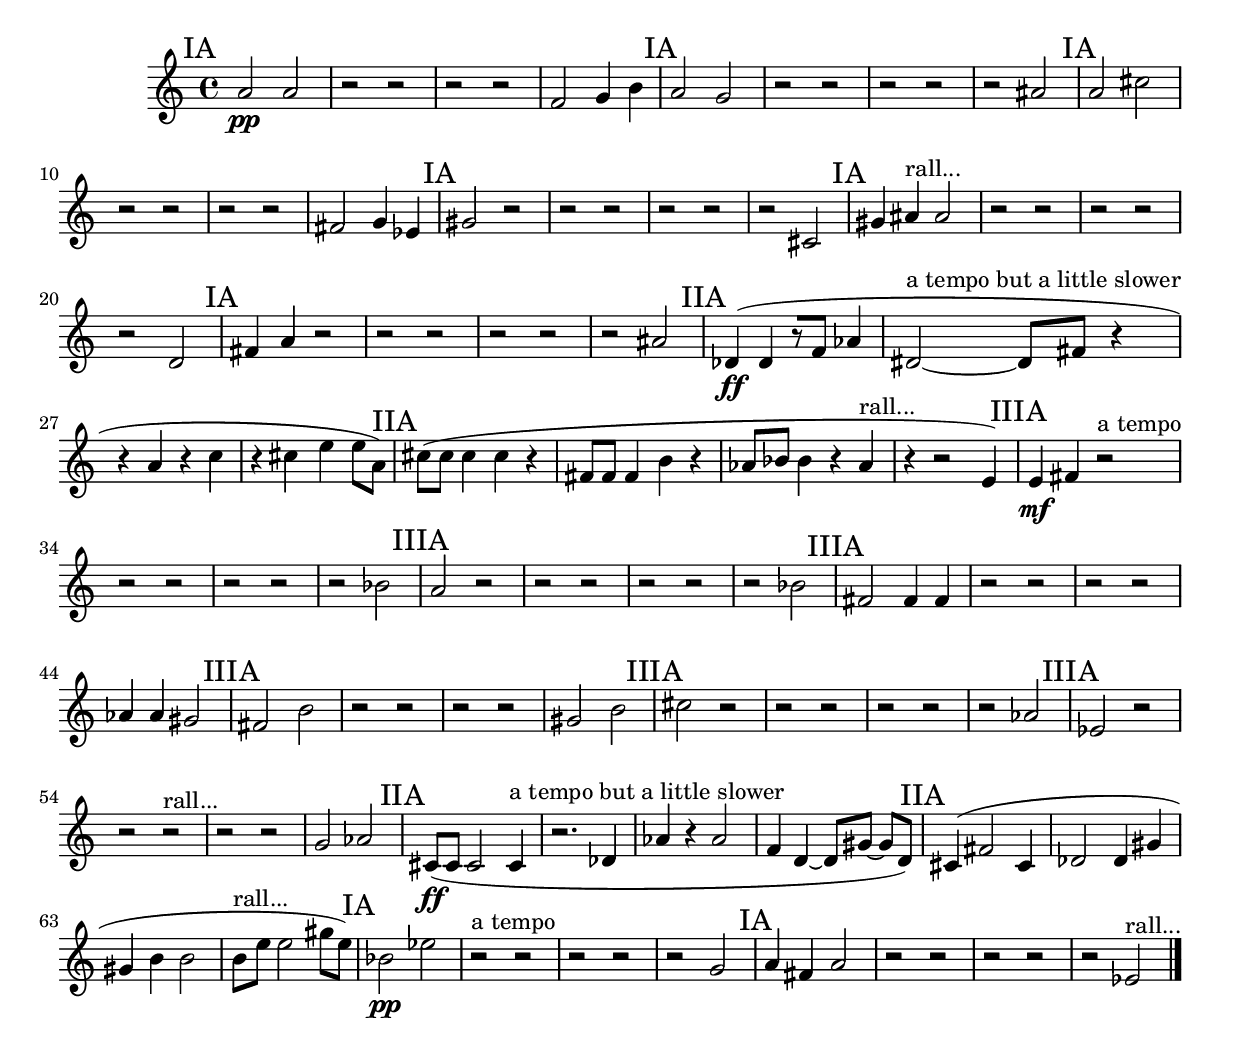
\new Voice {

|
\time 4/4
\mark "IA"
<a' >2 \pp
<a' >2
|
r2
r2
|
r2
r2
|
<f' >2
<g' >4
<b' >4
|
\mark "IA"
<a' >2
<g' >2
|
r2
r2
|
r2
r2
|
r2
<ais' >2
|
\mark "IA"
<a' >2
<cis'' >2
|
r2
r2
|
r2
r2
|
<fis' >2
<g' >4
<ees' >4
|
\mark "IA"
<gis' >2
r2
|
r2
r2
|
r2
r2
|
r2
<cis' >2
|
\mark "IA"
<gis' >4
<ais' >4 ^"rall..."
<ais' >2
|
r2
r2
|
r2
r2
|
r2
<d' >2
|
\mark "IA"
<fis' >4
<a' >4
r2
|
r2
r2
|
r2
r2
|
r2
<ais' >2
|
\mark "IIA"
<des' >4( \ff
<des' >4
r8[
<f' >8]
<aes' >4
|
<dis' >2~ ^"a tempo but a little slower"
<dis' >8[
<fis' >8]
r4
|
r4
<a' >4
r4
<c'' >4
|
r4
<cis'' >4
<e'' >4
<e'' >8[
<a' >8])
|
\mark "IIA"
<cis'' >8[(
<cis'' >8]
<cis'' >4
<cis'' >4
r4
|
<fis' >8[
<fis' >8]
<fis' >4
<b' >4
r4
|
<aes' >8[
<bes' >8]
<bes' >4
r4
<aes' >4 ^"rall..."
|
r4
r2
<e' >4)
|
\mark "IIIA"
<e' >4 \mf
<fis' >4
r2 ^"a tempo"
|
r2
r2
|
r2
r2
|
r2
<bes' >2
|
\mark "IIIA"
<a' >2
r2
|
r2
r2
|
r2
r2
|
r2
<bes' >2
|
\mark "IIIA"
<fis' >2
<fis' >4
<fis' >4
|
r2
r2
|
r2
r2
|
<aes' >4
<aes' >4
<gis' >2
|
\mark "IIIA"
<fis' >2
<b' >2
|
r2
r2
|
r2
r2
|
<gis' >2
<b' >2
|
\mark "IIIA"
<cis'' >2
r2
|
r2
r2
|
r2
r2
|
r2
<aes' >2
|
\mark "IIIA"
<ees' >2
r2
|
r2
r2 ^"rall..."
|
r2
r2
|
<g' >2
<aes' >2
|
\mark "IIA"
<cis' >8[( \ff
<cis' >8]
<cis' >2
<cis' >4 ^"a tempo but a little slower"
|
r2.
<des' >4
|
<aes' >4
r4
<aes' >2
|
<f' >4
<d' >4~
<d' >8[
<gis' >8~]
<gis' >8[
<d' >8])
|
\mark "IIA"
<cis' >4(
<fis' >2
<cis' >4
|
<des' >2
<des' >4
<gis' >4
|
<gis' >4
<b' >4
<b' >2
|
<b' >8[ ^"rall..."
<e'' >8]
<e'' >2
<gis'' >8[
<e'' >8])
|
\mark "IA"
<bes' >2 \pp
<ees'' >2
|
r2 ^"a tempo"
r2
|
r2
r2
|
r2
<g' >2
|
\mark "IA"
<a' >4
<fis' >4
<a' >2
|
r2
r2
|
r2
r2
|
r2
<ees' >2 ^"rall..."

\bar "|."
}